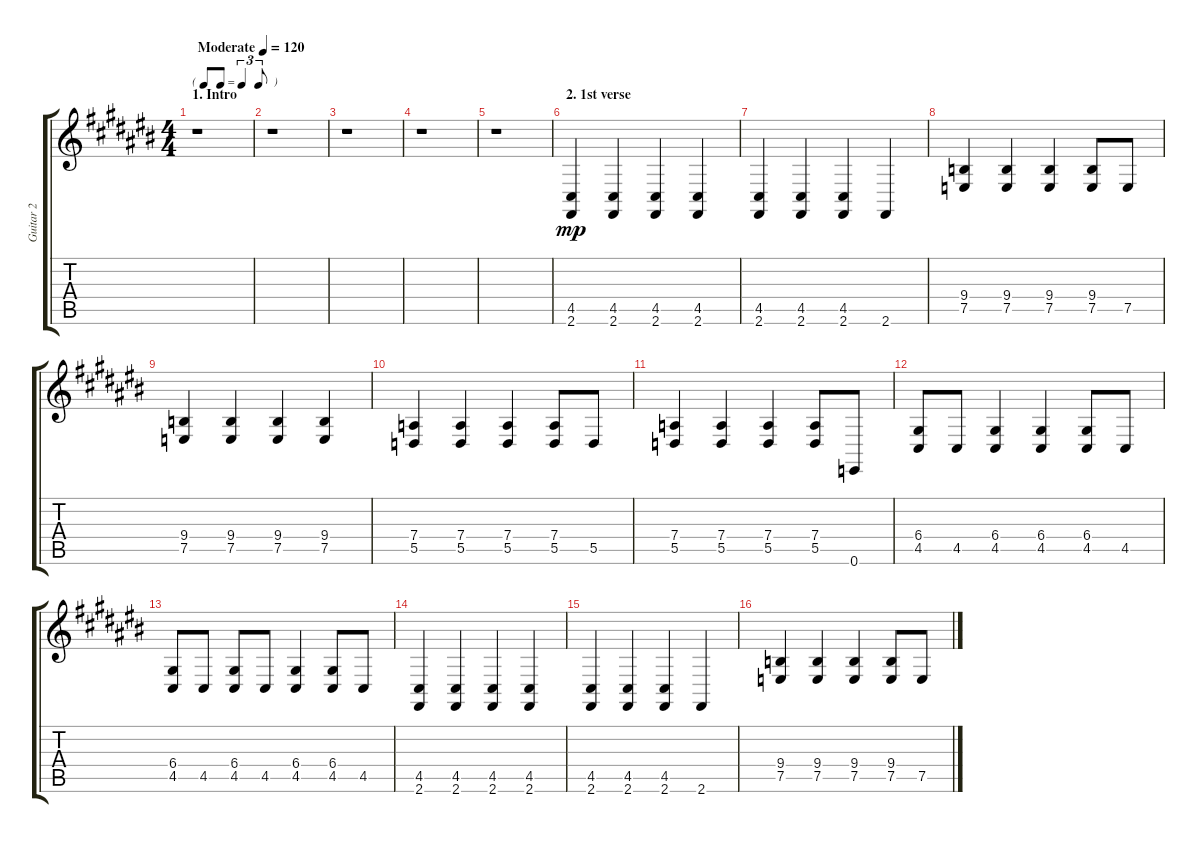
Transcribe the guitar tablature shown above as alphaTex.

\track ("Guitar 2" "Guitar 2") {mute instrument acousticgrandpiano}
\staff {score tabs}
\tuning (E4 B3 G3 D3 A2 E2) {hide}
\ts (4 4)
\tf triplet8th
\section ("" "1. Intro")
\tempo (120 "Moderate")
\clef g2
\ks c#
r.1{dy mp instrument acousticgrandpiano} |
r.1 |
r.1 |
r.1 |
r.1 |
\section ("" "2. 1st verse")
(4.5 2.6).4 (4.5 2.6).4 (4.5 2.6).4 (4.5 2.6).4 |
(4.5 2.6).4 (4.5 2.6).4 (4.5 2.6).4 2.6.4 |
(9.4 7.5).4 (9.4 7.5).4 (9.4 7.5).4 (9.4 7.5).8 7.5.8 |
(9.4 7.5).4 (9.4 7.5).4 (9.4 7.5).4 (9.4 7.5).4 |
(7.4 5.5).4 (7.4 5.5).4 (7.4 5.5).4 (7.4 5.5).8 5.5.8 |
(7.4 5.5).4 (7.4 5.5).4 (7.4 5.5).4 (7.4 5.5).8 0.6.8 |
(6.4 4.5).8 4.5.8 (6.4 4.5).4 (6.4 4.5).4 (6.4 4.5).8 4.5.8 |
(6.4 4.5).8 4.5.8 (6.4 4.5).8 4.5.8 (6.4 4.5).4 (6.4 4.5).8 4.5.8 |
(4.5 2.6).4 (4.5 2.6).4 (4.5 2.6).4 (4.5 2.6).4 |
(4.5 2.6).4 (4.5 2.6).4 (4.5 2.6).4 2.6.4 |
(9.4 7.5).4 (9.4 7.5).4 (9.4 7.5).4 (9.4 7.5).8 7.5.8
